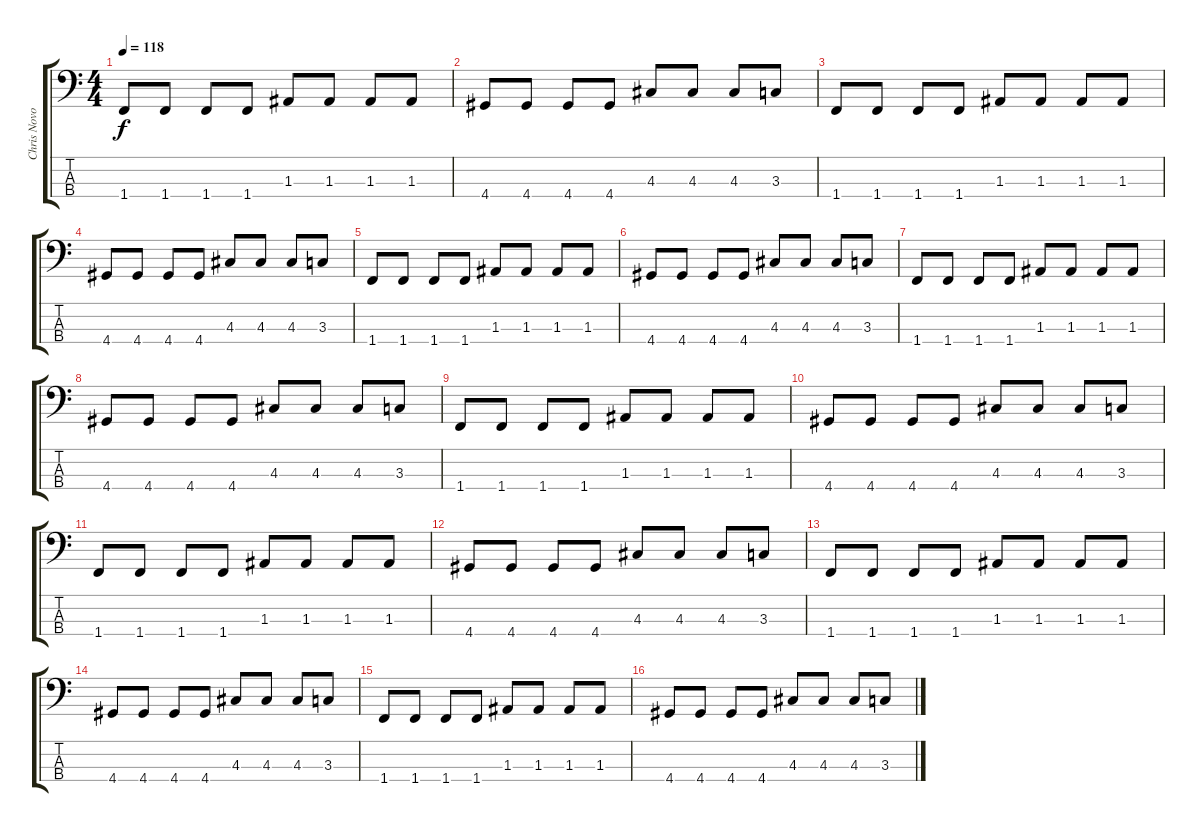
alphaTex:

\track ("Chris Novoselic" "Chris Novo") {instrument electricbassfinger}
\staff {score tabs}
\tuning (G2 D2 A1 E1) {hide}
\ts (4 4)
\tempo 118
\clef f4
\ks c
1.4.8{dy f} 1.4.8 1.4.8 1.4.8 1.3.8 1.3.8 1.3.8 1.3.8 |
4.4.8 4.4.8 4.4.8 4.4.8 4.3.8 4.3.8 4.3.8 3.3.8 |
1.4.8 1.4.8 1.4.8 1.4.8 1.3.8 1.3.8 1.3.8 1.3.8 |
4.4.8 4.4.8 4.4.8 4.4.8 4.3.8 4.3.8 4.3.8 3.3.8 |
1.4.8 1.4.8 1.4.8 1.4.8 1.3.8 1.3.8 1.3.8 1.3.8 |
4.4.8 4.4.8 4.4.8 4.4.8 4.3.8 4.3.8 4.3.8 3.3.8 |
1.4.8 1.4.8 1.4.8 1.4.8 1.3.8 1.3.8 1.3.8 1.3.8 |
4.4.8 4.4.8 4.4.8 4.4.8 4.3.8 4.3.8 4.3.8 3.3.8 |
1.4.8 1.4.8 1.4.8 1.4.8 1.3.8 1.3.8 1.3.8 1.3.8 |
4.4.8 4.4.8 4.4.8 4.4.8 4.3.8 4.3.8 4.3.8 3.3.8 |
1.4.8 1.4.8 1.4.8 1.4.8 1.3.8 1.3.8 1.3.8 1.3.8 |
4.4.8 4.4.8 4.4.8 4.4.8 4.3.8 4.3.8 4.3.8 3.3.8 |
1.4.8 1.4.8 1.4.8 1.4.8 1.3.8 1.3.8 1.3.8 1.3.8 |
4.4.8 4.4.8 4.4.8 4.4.8 4.3.8 4.3.8 4.3.8 3.3.8 |
1.4.8 1.4.8 1.4.8 1.4.8 1.3.8 1.3.8 1.3.8 1.3.8 |
4.4.8 4.4.8 4.4.8 4.4.8 4.3.8 4.3.8 4.3.8 3.3.8
